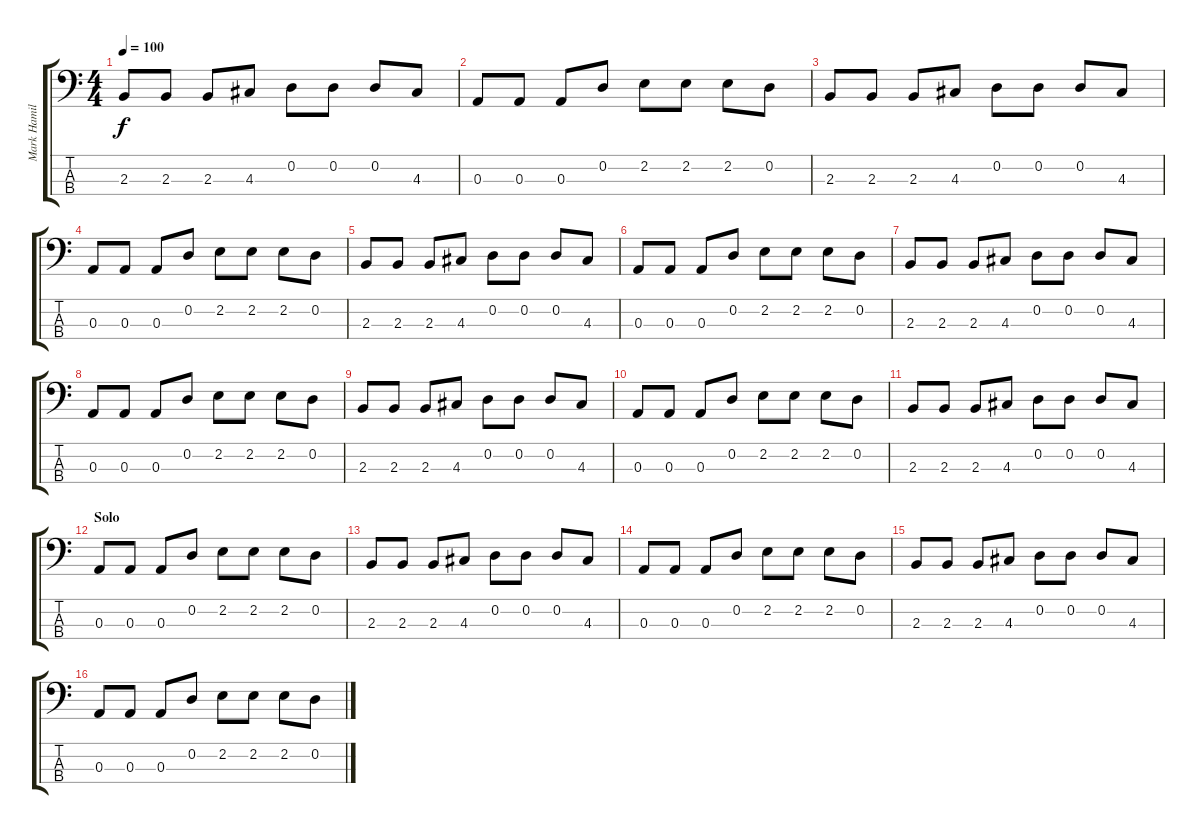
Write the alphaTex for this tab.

\track ("Mark Hamilton" "Mark Hamil") {instrument electricbasspick}
\staff {score tabs}
\tuning (G2 D2 A1 E1) {hide}
\ts (4 4)
\tempo 100
\clef f4
\ks c
2.3.8{dy f} 2.3.8 2.3.8 4.3.8 0.2.8 0.2.8 0.2.8 4.3.8 |
0.3.8 0.3.8 0.3.8 0.2.8 2.2.8 2.2.8 2.2.8 0.2.8 |
2.3.8 2.3.8 2.3.8 4.3.8 0.2.8 0.2.8 0.2.8 4.3.8 |
0.3.8 0.3.8 0.3.8 0.2.8 2.2.8 2.2.8 2.2.8 0.2.8 |
2.3.8 2.3.8 2.3.8 4.3.8 0.2.8 0.2.8 0.2.8 4.3.8 |
0.3.8 0.3.8 0.3.8 0.2.8 2.2.8 2.2.8 2.2.8 0.2.8 |
2.3.8 2.3.8 2.3.8 4.3.8 0.2.8 0.2.8 0.2.8 4.3.8 |
0.3.8 0.3.8 0.3.8 0.2.8 2.2.8 2.2.8 2.2.8 0.2.8 |
2.3.8 2.3.8 2.3.8 4.3.8 0.2.8 0.2.8 0.2.8 4.3.8 |
0.3.8 0.3.8 0.3.8 0.2.8 2.2.8 2.2.8 2.2.8 0.2.8 |
2.3.8 2.3.8 2.3.8 4.3.8 0.2.8 0.2.8 0.2.8 4.3.8 |
\section ("" "Solo")
0.3.8 0.3.8 0.3.8 0.2.8 2.2.8 2.2.8 2.2.8 0.2.8 |
2.3.8 2.3.8 2.3.8 4.3.8 0.2.8 0.2.8 0.2.8 4.3.8 |
0.3.8 0.3.8 0.3.8 0.2.8 2.2.8 2.2.8 2.2.8 0.2.8 |
2.3.8 2.3.8 2.3.8 4.3.8 0.2.8 0.2.8 0.2.8 4.3.8 |
0.3.8 0.3.8 0.3.8 0.2.8 2.2.8 2.2.8 2.2.8 0.2.8
